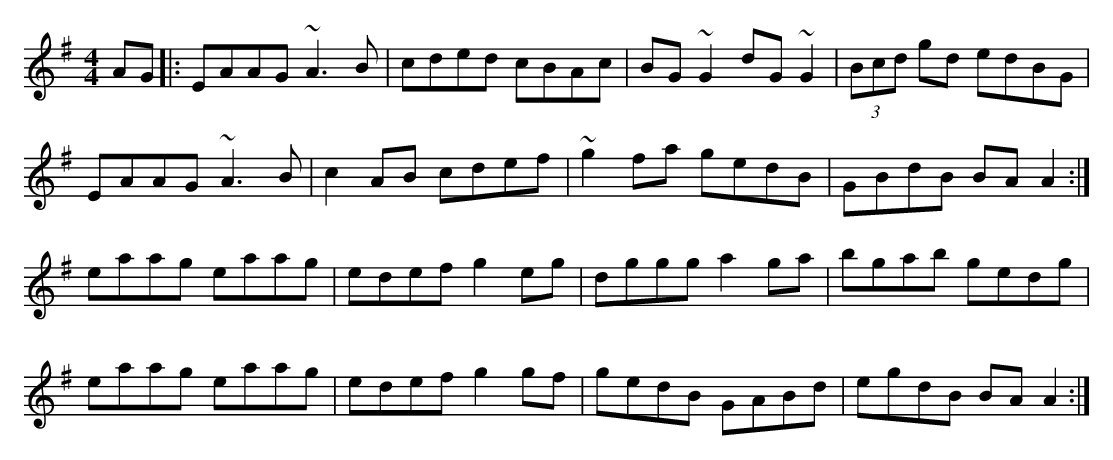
X:1
M:4/4
K:Ador
AG|:EAAG ~A3 B|cded cBAc|BG ~G2 dG ~G2|(3Bcd gd edBG|
EAAG ~A3 B|c2AB cdef|~g2 fa gedB|GBdB BA A2:|
eaag eaag|edef g2 eg|dggg a2ga|bgab gedg|
eaag eaag|edef g2 gf|gedB GABd|egdB BA A2:|
